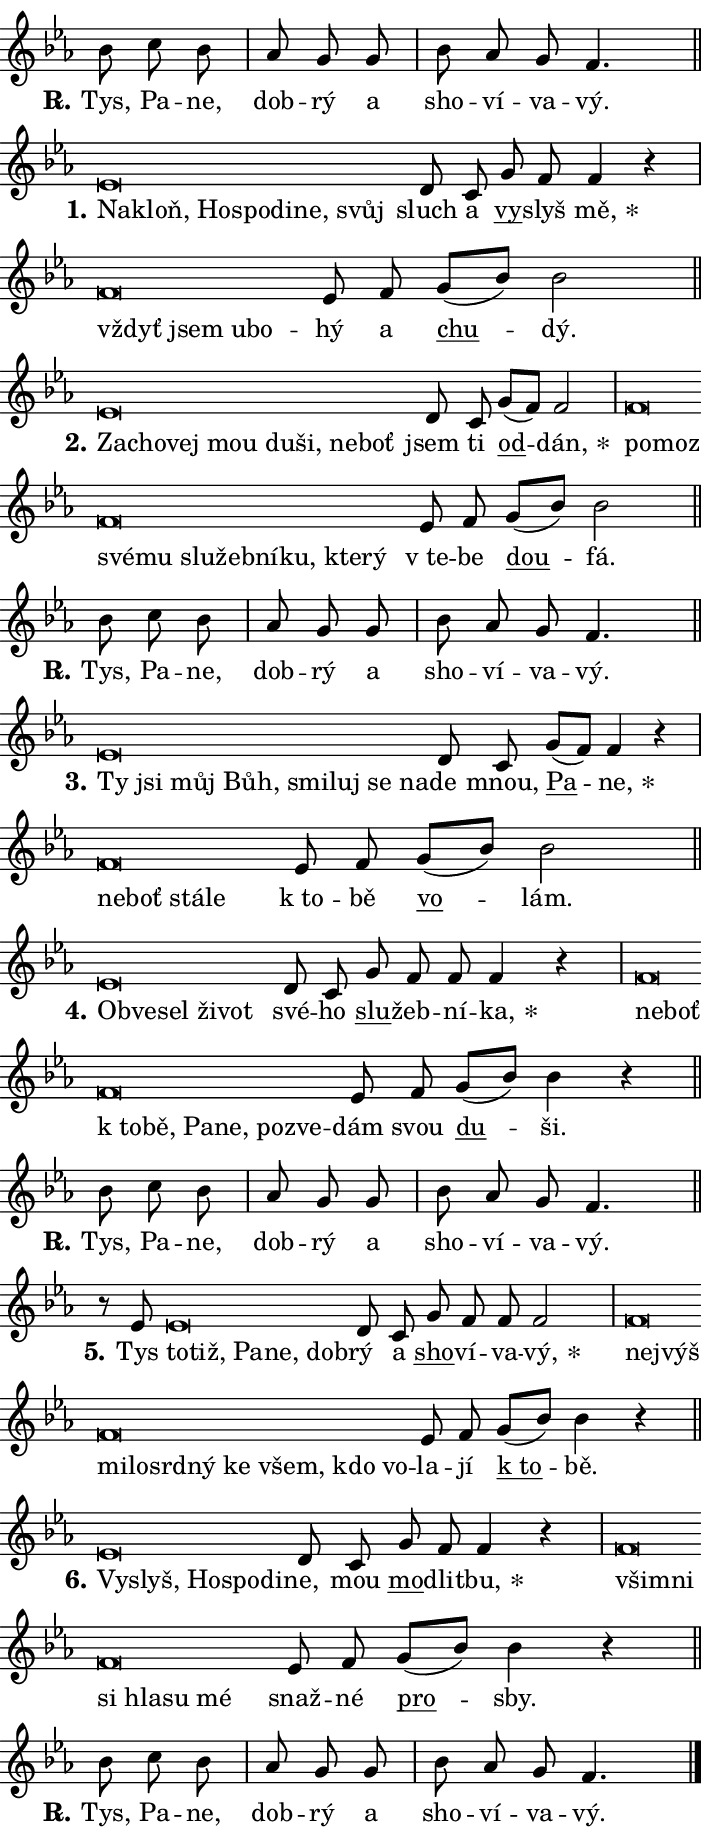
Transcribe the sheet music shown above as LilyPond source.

\version "2.24.0"
\header { tagline = "" }
\paper {
  indent = 0\cm
  top-margin = 0\cm
  right-margin = 0.13\cm % to fit lyric hyphens
  bottom-margin = 0\cm
  left-margin = 0\cm
  paper-width = 12\cm
  page-breaking = #ly:one-page-breaking
  system-system-spacing.basic-distance = #11
  score-system-spacing.basic-distance = #11
  ragged-last = ##f
}


%% Author: Thomas Morley
%% https://lists.gnu.org/archive/html/lilypond-user/2020-05/msg00002.html
#(define (line-position grob)
"Returns position of @var[grob} in current system:
   @code{'start}, if at first time-step
   @code{'end}, if at last time-step
   @code{'middle} otherwise
"
  (let* ((col (ly:item-get-column grob))
         (ln (ly:grob-object col 'left-neighbor))
         (rn (ly:grob-object col 'right-neighbor))
         (col-to-check-left (if (ly:grob? ln) ln col))
         (col-to-check-right (if (ly:grob? rn) rn col))
         (break-dir-left
           (and
             (ly:grob-property col-to-check-left 'non-musical #f)
             (ly:item-break-dir col-to-check-left)))
         (break-dir-right
           (and
             (ly:grob-property col-to-check-right 'non-musical #f)
             (ly:item-break-dir col-to-check-right))))
        (cond ((eqv? 1 break-dir-left) 'start)
              ((eqv? -1 break-dir-right) 'end)
              (else 'middle))))

#(define (tranparent-at-line-position vctor)
  (lambda (grob)
  "Relying on @code{line-position} select the relevant enry from @var{vctor}.
Used to determine transparency,"
    (case (line-position grob)
      ((end) (not (vector-ref vctor 0)))
      ((middle) (not (vector-ref vctor 1)))
      ((start) (not (vector-ref vctor 2))))))

noteHeadBreakVisibility =
#(define-music-function (break-visibility)(vector?)
"Makes @code{NoteHead}s transparent relying on @var{break-visibility}"
#{
  \override NoteHead.transparent =
    #(tranparent-at-line-position break-visibility)
#})

#(define delete-ledgers-for-transparent-note-heads
  (lambda (grob)
    "Reads whether a @code{NoteHead} is transparent.
If so this @code{NoteHead} is removed from @code{'note-heads} from
@var{grob}, which is supposed to be @code{LedgerLineSpanner}.
As a result ledgers are not printed for this @code{NoteHead}"
    (let* ((nhds-array (ly:grob-object grob 'note-heads))
           (nhds-list
             (if (ly:grob-array? nhds-array)
                 (ly:grob-array->list nhds-array)
                 '()))
           ;; Relies on the transparent-property being done before
           ;; Staff.LedgerLineSpanner.after-line-breaking is executed.
           ;; This is fragile ...
           (to-keep
             (remove
               (lambda (nhd)
                 (ly:grob-property nhd 'transparent #f))
               nhds-list)))
      ;; TODO find a better method to iterate over grob-arrays, similiar
      ;; to filter/remove etc for lists
      ;; For now rebuilt from scratch
      (set! (ly:grob-object grob 'note-heads)  '())
      (for-each
        (lambda (nhd)
          (ly:pointer-group-interface::add-grob grob 'note-heads nhd))
        to-keep))))

squashNotes = {
  \override NoteHead.X-extent = #'(-0.2 . 0.2)
  \override NoteHead.Y-extent = #'(-0.75 . 0)
  \override NoteHead.stencil =
    #(lambda (grob)
       (let ((pos (ly:grob-property grob 'staff-position)))
         (begin
           (if (< pos -7) (display "ERROR: Lower brevis then expected\n") (display ""))
           (if (<= pos -6) ly:text-interface::print ly:note-head::print))))
}
unSquashNotes = {
  \revert NoteHead.X-extent
  \revert NoteHead.Y-extent
  \revert NoteHead.stencil
}

hideNotes = \noteHeadBreakVisibility #begin-of-line-visible
unHideNotes = \noteHeadBreakVisibility #all-visible

% work-around for resetting accidentals
% https://lilypond.org/doc/v2.23/Documentation/notation/displaying-rhythms#unmetered-music
cadenzaMeasure = {
  \cadenzaOff
  \partial 1024 s1024
  \cadenzaOn
}

#(define-markup-command (accent layout props text) (markup?)
  "Underline accented syllable"
  (interpret-markup layout props
    #{\markup \override #'(offset . 4.3) \underline { #text }#}))

responsum = \markup \concat {
  "R" \hspace #-1.05 \path #0.1 #'((moveto 0 0.07) (lineto 0.9 0.8)) \hspace #0.05 "."
}

spaceSize = #0.6828661417322834 % exact space size for TeX Gyre Schola

\layout {
  \context {
    \Staff
    \remove "Time_signature_engraver"
    \override LedgerLineSpanner.after-line-breaking = #delete-ledgers-for-transparent-note-heads
  }
  \context {
    \Lyrics {
      \override LyricSpace.minimum-distance = \spaceSize
      \override LyricText.font-name = #"TeX Gyre Schola"
      \override LyricText.font-size = 1
      \override StanzaNumber.font-name = #"TeX Gyre Schola Bold"
      \override StanzaNumber.font-size = 1
    }
  }
  \context {
    \Score 
    \override NoteHead.text =
      #(lambda (grob) 
        (let ((pos (ly:grob-property grob 'staff-position)))
          #{\markup {
            \combine
              \halign #-0.55 \raise #(if (= pos -6) 0 0.5) \override #'(thickness . 2) \draw-line #'(3.2 . 0)
              \musicglyph "noteheads.sM1"
          }#}))
  }
}

% magnetic-lyrics.ily
%
%   written by
%     Jean Abou Samra <jean@abou-samra.fr>
%     Werner Lemberg <wl@gnu.org>
%
%   adapted by
%     Jiri Hon <jiri.hon@gmail.com>
%
% Version 2022-Apr-15

% https://www.mail-archive.com/lilypond-user@gnu.org/msg149350.html

#(define (Left_hyphen_pointer_engraver context)
   "Collect syllable-hyphen-syllable occurrences in lyrics and store
them in properties.  This engraver only looks to the left.  For
example, if the lyrics input is @code{foo -- bar}, it does the
following.

@itemize @bullet
@item
Set the @code{text} property of the @code{LyricHyphen} grob between
@q{foo} and @q{bar} to @code{foo}.

@item
Set the @code{left-hyphen} property of the @code{LyricText} grob with
text @q{foo} to the @code{LyricHyphen} grob between @q{foo} and
@q{bar}.
@end itemize

Use this auxiliary engraver in combination with the
@code{lyric-@/text::@/apply-@/magnetic-@/offset!} hook."
   (let ((hyphen #f)
         (text #f))
     (make-engraver
      (acknowledgers
       ((lyric-syllable-interface engraver grob source-engraver)
        (set! text grob)))
      (end-acknowledgers
       ((lyric-hyphen-interface engraver grob source-engraver)
        ;(when (not (grob::has-interface grob 'lyric-space-interface))
          (set! hyphen grob)));)
      ((stop-translation-timestep engraver)
       (when (and text hyphen)
         (ly:grob-set-object! text 'left-hyphen hyphen))
       (set! text #f)
       (set! hyphen #f)))))

#(define (lyric-text::apply-magnetic-offset! grob)
   "If the space between two syllables is less than the value in
property @code{LyricText@/.details@/.squash-threshold}, move the right
syllable to the left so that it gets concatenated with the left
syllable.

Use this function as a hook for
@code{LyricText@/.after-@/line-@/breaking} if the
@code{Left_@/hyphen_@/pointer_@/engraver} is active."
   (let ((hyphen (ly:grob-object grob 'left-hyphen #f)))
     (when hyphen
       (let ((left-text (ly:spanner-bound hyphen LEFT)))
         (when (grob::has-interface left-text 'lyric-syllable-interface)
           (let* ((common (ly:grob-common-refpoint grob left-text X))
                  (this-x-ext (ly:grob-extent grob common X))
                  (left-x-ext
                   (begin
                     ;; Trigger magnetism for left-text.
                     (ly:grob-property left-text 'after-line-breaking)
                     (ly:grob-extent left-text common X)))
                  ;; `delta` is the gap width between two syllables.
                  (delta (- (interval-start this-x-ext)
                            (interval-end left-x-ext)))
                  (details (ly:grob-property grob 'details))
                  (threshold (assoc-get 'squash-threshold details 0.2)))
             (when (< delta threshold)
               (let* (;; We have to manipulate the input text so that
                      ;; ligatures crossing syllable boundaries are not
                      ;; disabled.  For languages based on the Latin
                      ;; script this is essentially a beautification.
                      ;; However, for non-Western scripts it can be a
                      ;; necessity.
                      (lt (ly:grob-property left-text 'text))
                      (rt (ly:grob-property grob 'text))
                      (is-space (grob::has-interface hyphen 'lyric-space-interface))
                      (space (if is-space " " ""))
                      (extra-delta (if is-space spaceSize 0))
                      ;; Append new syllable.
                      (ltrt-space (if (and (string? lt) (string? rt))
                                (string-append lt space rt)
                                (make-concat-markup (list lt space rt))))
                      ;; Right-align `ltrt` to the right side.
                      (ltrt-space-markup (grob-interpret-markup
                               grob
                               (make-translate-markup
                                (cons (interval-length this-x-ext) 0)
                                (make-right-align-markup ltrt-space)))))
                 (begin
                   ;; Don't print `left-text`.
                   (ly:grob-set-property! left-text 'stencil #f)
                   ;; Set text and stencil (which holds all collected
                   ;; syllables so far) and shift it to the left.
                   (ly:grob-set-property! grob 'text ltrt-space)
                   (ly:grob-set-property! grob 'stencil ltrt-space-markup)
                   (ly:grob-translate-axis! grob (- (- delta extra-delta)) X))))))))))


#(define (lyric-hyphen::displace-bounds-first grob)
   ;; Make very sure this callback isn't triggered too early.
   (let ((left (ly:spanner-bound grob LEFT))
         (right (ly:spanner-bound grob RIGHT)))
     (ly:grob-property left 'after-line-breaking)
     (ly:grob-property right 'after-line-breaking)
     (ly:lyric-hyphen::print grob)))

squashThreshold = #0.4

\layout {
  \context {
    \Lyrics
    \consists #Left_hyphen_pointer_engraver
    \override LyricText.after-line-breaking =
      #lyric-text::apply-magnetic-offset!
    \override LyricHyphen.stencil = #lyric-hyphen::displace-bounds-first
    \override LyricText.details.squash-threshold = \squashThreshold
    \override LyricHyphen.minimum-distance = 0
    \override LyricHyphen.minimum-length = \squashThreshold
  }
}

squashText = \override LyricText.details.squash-threshold = 9999
unSquashText = \override LyricText.details.squash-threshold = \squashThreshold

leftText = \override LyricText.self-alignment-X = #LEFT
unLeftText = \revert LyricText.self-alignment-X

starOffset = #(lambda (grob) 
                (let ((x_offset (ly:self-alignment-interface::aligned-on-x-parent grob)))
                  (if (= x_offset 0) 0 (+ x_offset 1.2))))

star = #(define-music-function (syllable)(string?)
"Append star separator at the end of a syllable"
#{
  \once \override LyricText.X-offset = #starOffset
  \lyricmode { \markup {
    #syllable
    \override #'((font-name . "TeX Gyre Schola Bold")) \hspace #0.2 \lower #0.65 \larger "*"
  } }
#})

starAccent = #(define-music-function (syllable)(string?)
"Append star separator at the end of a syllable and make accent"
#{
  \once \override LyricText.X-offset = #starOffset
  \lyricmode { \markup {
    \accent #syllable
    \override #'((font-name . "TeX Gyre Schola Bold")) \hspace #0.2 \lower #0.65 \larger "*"
  } }
#})

breath = #(define-music-function (syllable)(string?)
"Append breathing indicator at the end of a syllable"
#{
  \lyricmode { \markup { #syllable "+" } }
#})

optionalBreath = #(define-music-function (syllable)(string?)
"Append optional breathing indicator at the end of a syllable"
#{
  \lyricmode { \markup { #syllable "(+)" } }
#})


\score {
    <<
        \new Voice = "melody" { \cadenzaOn \key es \major \relative { bes'8 c bes \cadenzaMeasure \bar "|" as g g \cadenzaMeasure \bar "|" bes as g f4. \cadenzaMeasure \bar "||" \break } }
        \new Lyrics \lyricsto "melody" { \lyricmode { \set stanza = \responsum
Tys, Pa -- ne, dob -- rý a sho -- ví -- va -- vý. } }
    >>
    \layout {}
}

\score {
    <<
        \new Voice = "melody" { \cadenzaOn \key es \major \relative { \squashNotes es'\breve*1/16 \hideNotes \breve*1/16 \bar "" \breve*1/16 \bar "" \breve*1/16 \bar "" \breve*1/16 \bar "" \breve*1/16 \breve*1/16 \bar "" \unHideNotes \unSquashNotes d8 c \bar "" g' f f4 r \cadenzaMeasure \bar "|" \squashNotes f\breve*1/16 \hideNotes \breve*1/16 \bar "" \breve*1/16 \breve*1/16 \bar "" \unHideNotes \unSquashNotes es8 f \bar "" g[( bes)] bes2 \cadenzaMeasure \bar "||" \break } }
        \new Lyrics \lyricsto "melody" { \lyricmode { \set stanza = "1."
\leftText Na -- \squashText kloň, Ho -- spo -- di -- ne, svůj \unLeftText \unSquashText sluch a \markup \accent vy -- slyš \star mě, \leftText vždyť \squashText jsem u -- bo -- \unLeftText \unSquashText hý a \markup \accent chu -- dý. } }
    >>
    \layout {}
}

\score {
    <<
        \new Voice = "melody" { \cadenzaOn \key es \major \relative { \squashNotes es'\breve*1/16 \hideNotes \breve*1/16 \bar "" \breve*1/16 \bar "" \breve*1/16 \bar "" \breve*1/16 \bar "" \breve*1/16 \bar "" \breve*1/16 \breve*1/16 \bar "" \unHideNotes \unSquashNotes d8 c \bar "" g'[( f)] f2 \cadenzaMeasure \bar "|" \squashNotes f\breve*1/16 \hideNotes \breve*1/16 \bar "" \breve*1/16 \bar "" \breve*1/16 \bar "" \breve*1/16 \bar "" \breve*1/16 \bar "" \breve*1/16 \bar "" \breve*1/16 \bar "" \breve*1/16 \breve*1/16 \bar "" \unHideNotes \unSquashNotes es8 f \bar "" g[( bes)] bes2 \cadenzaMeasure \bar "||" \break } }
        \new Lyrics \lyricsto "melody" { \lyricmode { \set stanza = "2."
\leftText Za -- \squashText cho -- vej mou du -- ši, ne -- boť \unLeftText \unSquashText jsem ti \markup \accent od -- \star dán, \leftText po -- \squashText moz své -- mu slu -- žeb -- ní -- ku, kte -- rý \unLeftText \unSquashText "v te" -- be \markup \accent dou -- fá. } }
    >>
    \layout {}
}

\score {
    <<
        \new Voice = "melody" { \cadenzaOn \key es \major \relative { bes'8 c bes \cadenzaMeasure \bar "|" as g g \cadenzaMeasure \bar "|" bes as g f4. \cadenzaMeasure \bar "||" \break } }
        \new Lyrics \lyricsto "melody" { \lyricmode { \set stanza = \responsum
Tys, Pa -- ne, dob -- rý a sho -- ví -- va -- vý. } }
    >>
    \layout {}
}

\score {
    <<
        \new Voice = "melody" { \cadenzaOn \key es \major \relative { \squashNotes es'\breve*1/16 \hideNotes \breve*1/16 \bar "" \breve*1/16 \bar "" \breve*1/16 \bar "" \breve*1/16 \bar "" \breve*1/16 \bar "" \breve*1/16 \breve*1/16 \bar "" \unHideNotes \unSquashNotes d8 c \bar "" g'[( f)] f4 r \cadenzaMeasure \bar "|" \squashNotes f\breve*1/16 \hideNotes \breve*1/16 \bar "" \breve*1/16 \breve*1/16 \bar "" \unHideNotes \unSquashNotes es8 f \bar "" g[( bes)] bes2 \cadenzaMeasure \bar "||" \break } }
        \new Lyrics \lyricsto "melody" { \lyricmode { \set stanza = "3."
\leftText Ty \squashText jsi můj Bůh, smi -- luj se na -- \unLeftText \unSquashText de mnou, \markup \accent Pa -- \star ne, \leftText ne -- \squashText boť stá -- le \unLeftText \unSquashText "k to" -- bě \markup \accent vo -- lám. } }
    >>
    \layout {}
}

\score {
    <<
        \new Voice = "melody" { \cadenzaOn \key es \major \relative { \squashNotes es'\breve*1/16 \hideNotes \breve*1/16 \bar "" \breve*1/16 \bar "" \breve*1/16 \breve*1/16 \bar "" \unHideNotes \unSquashNotes d8 c \bar "" g' f f f4 r \cadenzaMeasure \bar "|" \squashNotes f\breve*1/16 \hideNotes \breve*1/16 \bar "" \breve*1/16 \bar "" \breve*1/16 \bar "" \breve*1/16 \bar "" \breve*1/16 \bar "" \breve*1/16 \breve*1/16 \bar "" \unHideNotes \unSquashNotes es8 f \bar "" g[( bes)] bes4 r \cadenzaMeasure \bar "||" \break } }
        \new Lyrics \lyricsto "melody" { \lyricmode { \set stanza = "4."
\leftText Ob -- \squashText ve -- sel ži -- vot \unLeftText \unSquashText své -- ho \markup \accent slu -- žeb -- ní -- \star ka, \leftText ne -- \squashText boť "k to" -- bě, Pa -- ne, po -- zve -- \unLeftText \unSquashText dám svou \markup \accent du -- ši. } }
    >>
    \layout {}
}

\score {
    <<
        \new Voice = "melody" { \cadenzaOn \key es \major \relative { bes'8 c bes \cadenzaMeasure \bar "|" as g g \cadenzaMeasure \bar "|" bes as g f4. \cadenzaMeasure \bar "||" \break } }
        \new Lyrics \lyricsto "melody" { \lyricmode { \set stanza = \responsum
Tys, Pa -- ne, dob -- rý a sho -- ví -- va -- vý. } }
    >>
    \layout {}
}

\score {
    <<
        \new Voice = "melody" { \cadenzaOn \key es \major \relative { r8 es' \squashNotes es\breve*1/16 \hideNotes \breve*1/16 \bar "" \breve*1/16 \bar "" \breve*1/16 \breve*1/16 \bar "" \unHideNotes \unSquashNotes d8 c \bar "" g' f f f2 \cadenzaMeasure \bar "|" \squashNotes f\breve*1/16 \hideNotes \breve*1/16 \bar "" \breve*1/16 \bar "" \breve*1/16 \bar "" \breve*1/16 \bar "" \breve*1/16 \bar "" \breve*1/16 \bar "" \breve*1/16 \bar "" \breve*1/16 \breve*1/16 \bar "" \unHideNotes \unSquashNotes es8 f \bar "" g[( bes)] bes4 r \cadenzaMeasure \bar "||" \break } }
        \new Lyrics \lyricsto "melody" { \lyricmode { \set stanza = "5."
Tys \leftText to -- \squashText tiž, Pa -- ne, dob -- \unLeftText \unSquashText rý a \markup \accent sho -- ví -- va -- \star vý, \leftText nej -- \squashText výš mi -- lo -- srd -- ný ke všem, kdo vo -- \unLeftText \unSquashText la -- jí \markup \accent "k to" -- bě. } }
    >>
    \layout {}
}

\score {
    <<
        \new Voice = "melody" { \cadenzaOn \key es \major \relative { \squashNotes es'\breve*1/16 \hideNotes \breve*1/16 \bar "" \breve*1/16 \bar "" \breve*1/16 \breve*1/16 \bar "" \unHideNotes \unSquashNotes d8 c \bar "" g' f f4 r \cadenzaMeasure \bar "|" \squashNotes f\breve*1/16 \hideNotes \breve*1/16 \bar "" \breve*1/16 \bar "" \breve*1/16 \bar "" \breve*1/16 \breve*1/16 \bar "" \unHideNotes \unSquashNotes es8 f \bar "" g[( bes)] bes4 r \cadenzaMeasure \bar "||" \break } }
        \new Lyrics \lyricsto "melody" { \lyricmode { \set stanza = "6."
\leftText Vy -- \squashText slyš, Ho -- spo -- di -- \unLeftText \unSquashText ne, mou \markup \accent mo -- dlit -- \star bu, \leftText všim -- \squashText ni si hla -- su mé \unLeftText \unSquashText snaž -- né \markup \accent pro -- sby. } }
    >>
    \layout {}
}

\score {
    <<
        \new Voice = "melody" { \cadenzaOn \key es \major \relative { bes'8 c bes \cadenzaMeasure \bar "|" as g g \cadenzaMeasure \bar "|" bes as g f4. \cadenzaMeasure \bar "||" \break } \bar "|." }
        \new Lyrics \lyricsto "melody" { \lyricmode { \set stanza = \responsum
Tys, Pa -- ne, dob -- rý a sho -- ví -- va -- vý. } }
    >>
    \layout {}
}
